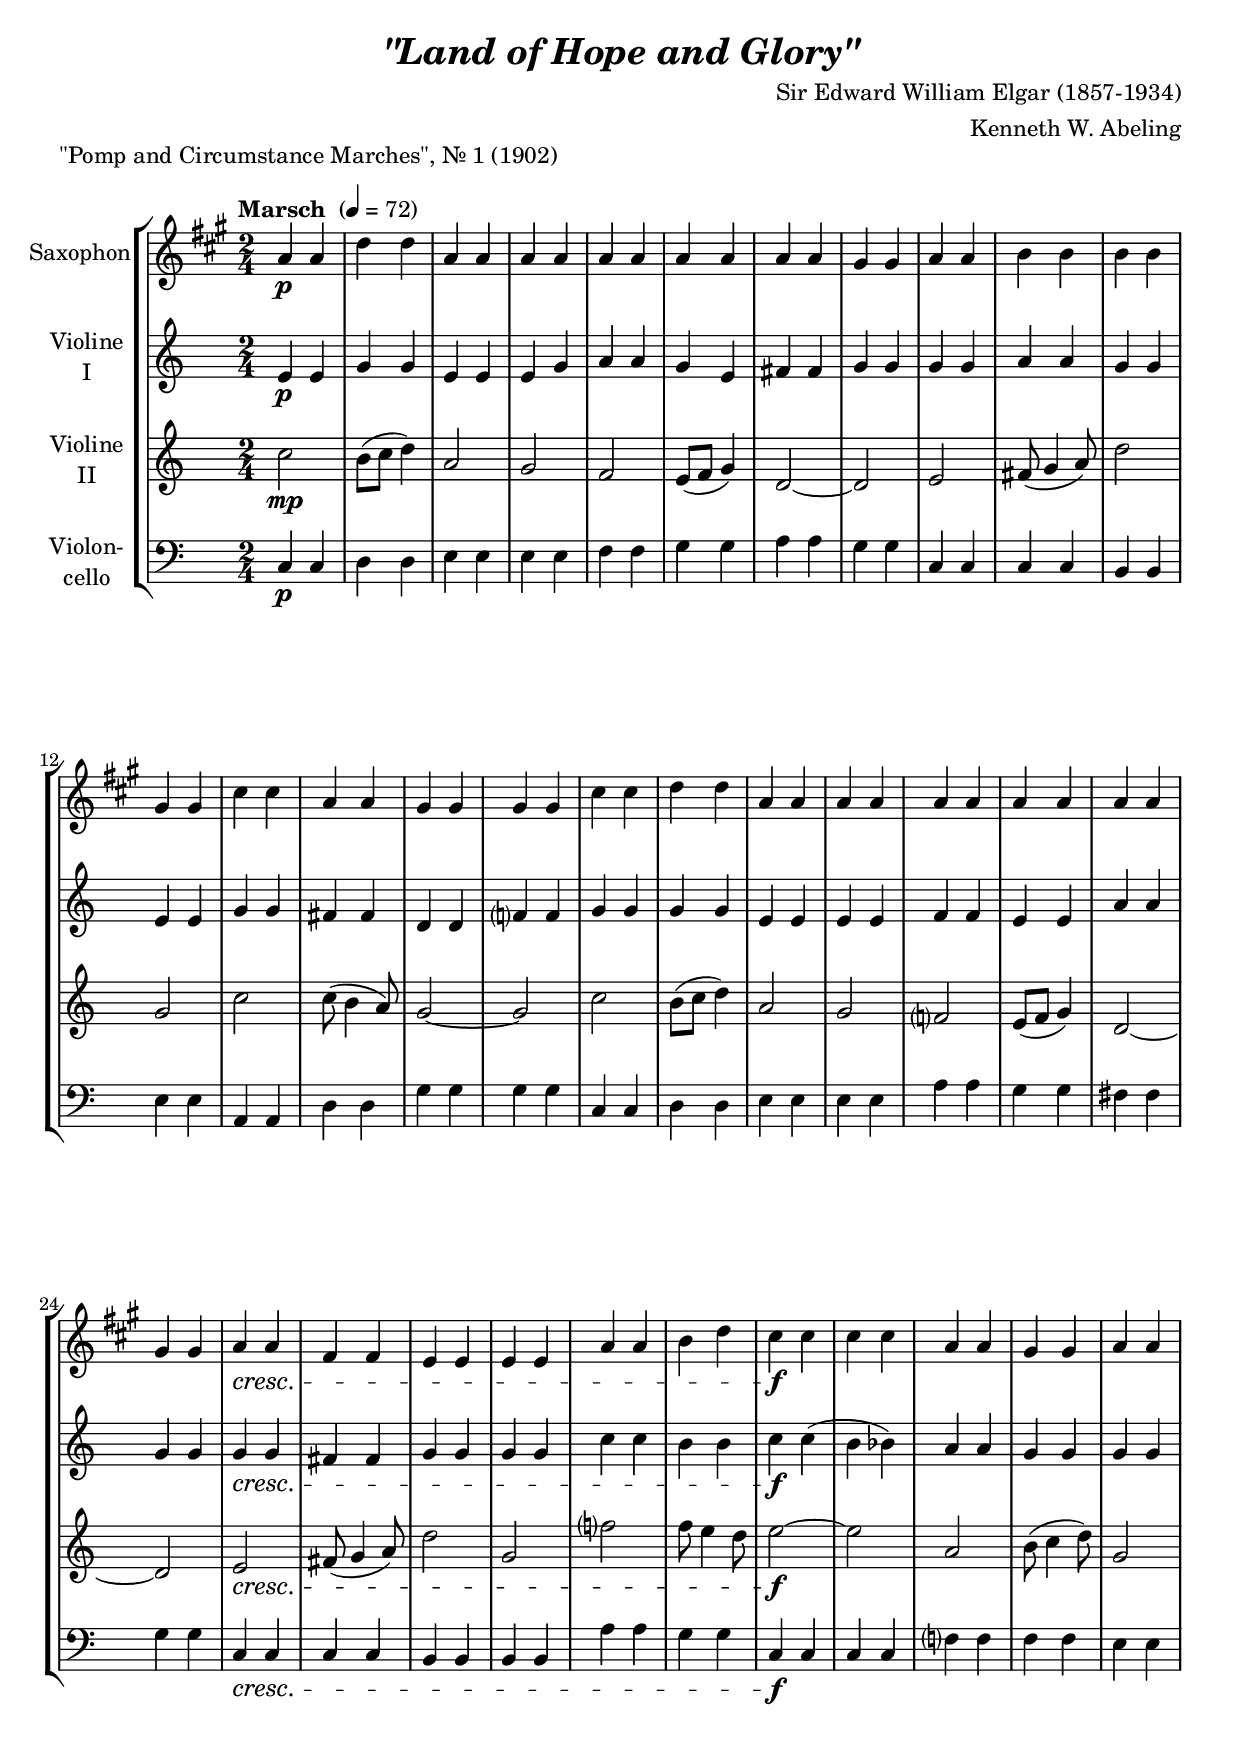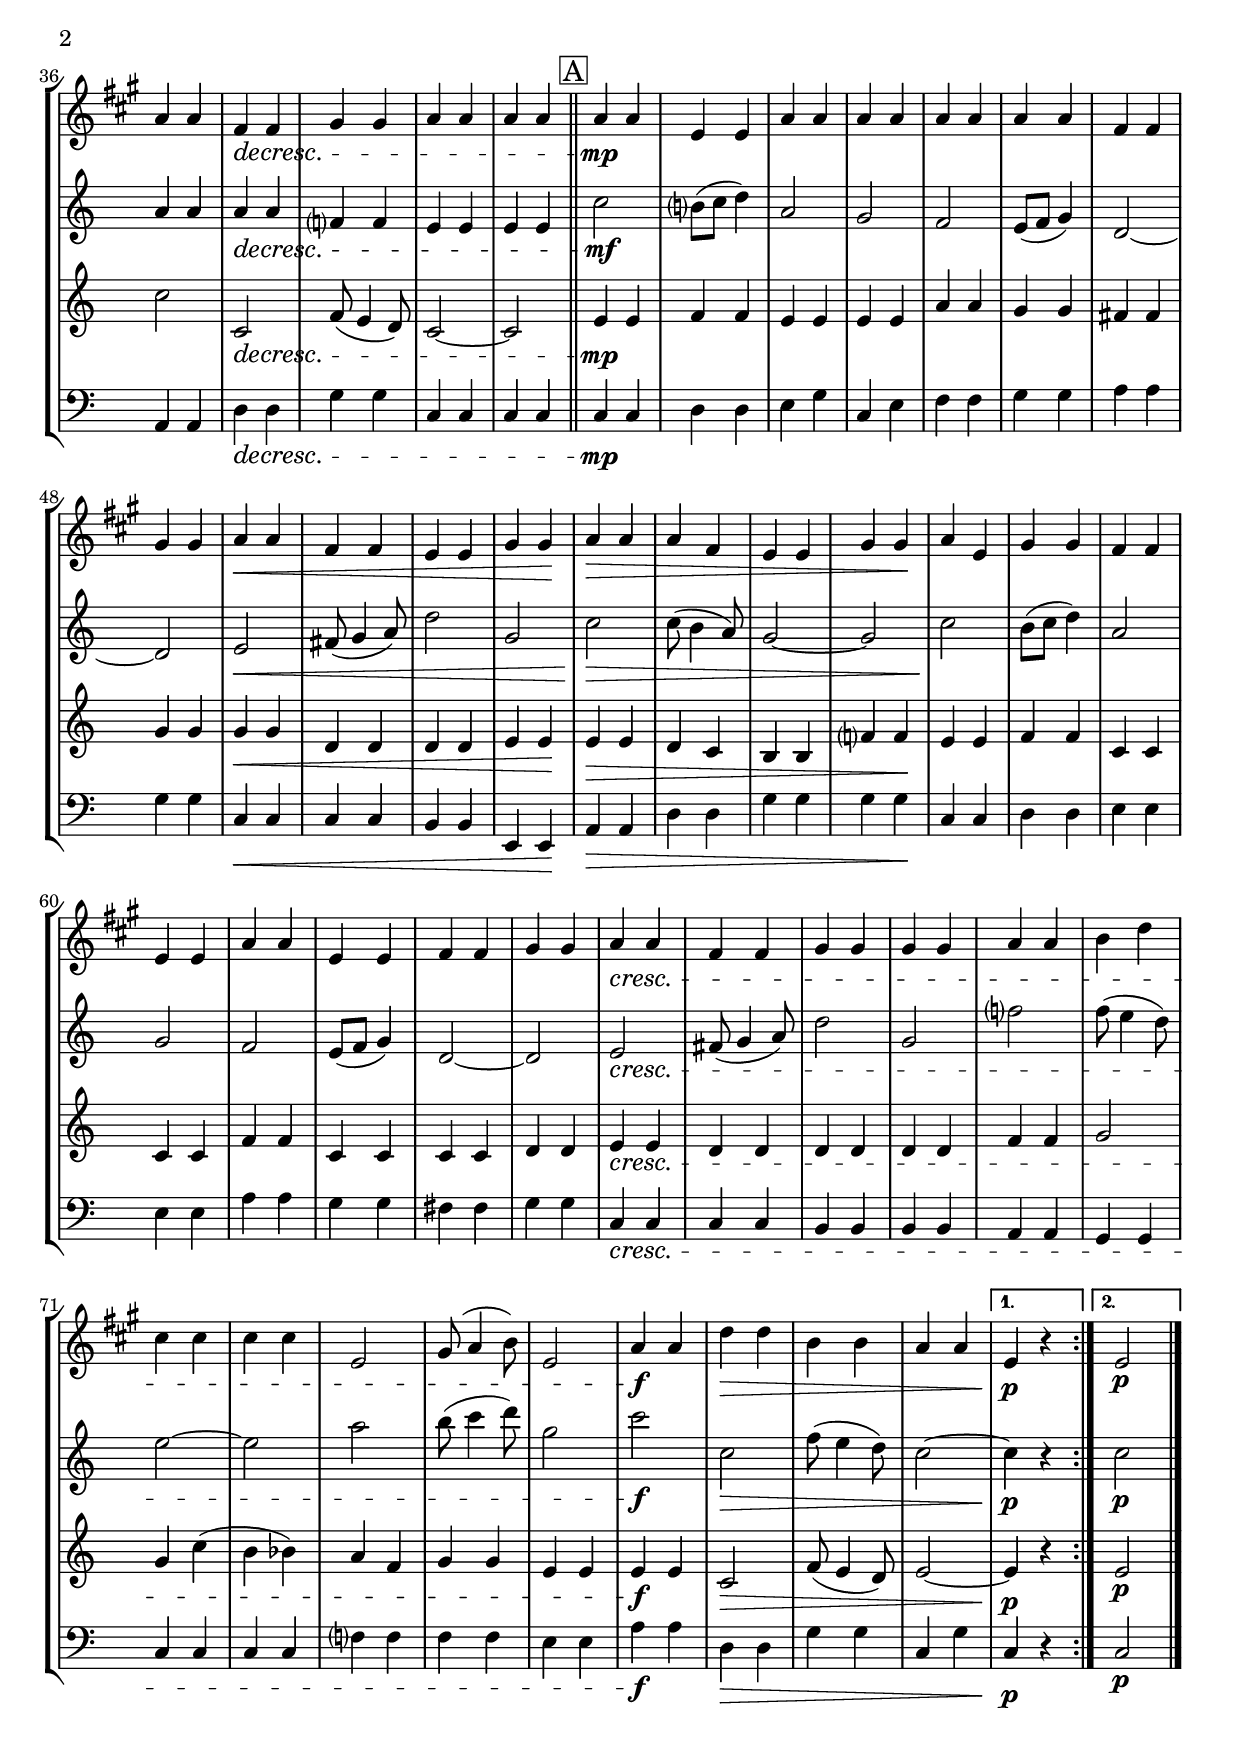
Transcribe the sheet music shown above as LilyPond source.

\version "2.18.2"
\include "deutsch.ly"
  
#(set-global-staff-size 20)

\header {
  title     = \markup \bold \italic "\"Land of Hope and Glory\""
  composer  = "Sir Edward William Elgar (1857-1934)"
  arranger  = "Kenneth W. Abeling"
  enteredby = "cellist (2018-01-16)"
  piece     = "\"Pomp and Circumstance Marches\", Nr. 1 (1902)"
}

voiceconsts = {
  \key c \major
  \time 2/4
  \clef "treble"
%  \numericTimeSignature
  \compressFullBarRests
  % Set default beaming for all staves
% \set Timing.beamExceptions = #'()
% \set Timing.baseMoment     = #(ly:make-moment 1 4)
% \set Timing.beatStructure  = #'(1 1 1)
  \tempo "Marsch " 4=72
}

micl = "clarinet"
mifl = "flute"
miob = "oboe"
mifh = "french horn"
misx = "tenor sax"
mist = "string ensemble 1"
miba = "cello"

boxa = { \bar "||" \mark \markup \box "A" }

va = \relative c' {
  \voiceconsts

  \repeat volta 2 {
    c4\p c
    f f
    c c
    c c
    c c
    c c
    c c
    h h
    c c
    d d
    d d

    h h
    e e
    c c
    h h
    h h
    e e
    f f
    c c
    c c
    c c
    c c

    c c
    h h
    c\cresc c
    a a
    g g
    g g
    c c
    d f
    e\f e

    e e
    c c
    h h
    c c
    c c
    a\decresc a
    h h
    c c

    c c \boxa
    c\mp c
    g g
    c c
    c c
    c c
    c c
    a a
    h h
    c\< c
    a a

    g g
    h h\!
    c\> c
    c a
    g g
    h h\!
    c g
    h h
    a a
    g g
    c c

    g g
    a a
    h h
    c\cresc c
    a a
    h h
    h h
    c c
    d f
    e e

    e e
    g,2
    h8( c4 d8)
    g,2
    c4\f c
    f\> f
    d d
    c c
  }
  \alternative {
    { g\!\p r }
    { g2\p }
  }
  \bar "|."
}

vb = \relative c' {
  \voiceconsts

  \repeat volta 2 {
    e4\p e
    g g
    e e
    e g
    a a
    g e
    fis fis
    g g
    g g
    a a
    g g

    e e
    g g
    fis fis
    d d
    f? f
    g g
    g g
    e e
    e e
    f f
    e e

    a a
    g g
    g\cresc g
    fis fis
    g g
    g g
    c c
    h h

    c\f c(
    h b)
    a a
    g g
    g g
    a a
    a\decresc a
    f? f
    e e
    e e \boxa
    c'2\mf
    h?8( c d4)
    a2
    g
    f
    e8( f g4)
    d2~
    d
    e\<
    fis8( g4 a8)

    d2
    g,
    c\!\>
    c8( h4 a8)
    g2~
    g
    c\!
    h8( c d4)
    a2
    g
    f
    e8( f g4)

    d2~
    d
    e\cresc
    fis8( g4 a8)
    d2
    g,
    f'?
    f8( e4 d8)
    e2~
    e

    a
    h8( c4 d8)
    g,2
    c\f
    c,\>
    f8( e4 d8)
    c2~
  }
  \alternative {
    { c4\!\p r }
    { c2 \p }
  }
  \bar "|."
}

vc = \relative c'' {
  \voiceconsts

  \repeat volta 2 {
    c2\mp
    h8( c d4)
    a2
    g
    f
    e8( f g4)
    d2~
    d
    e
    fis8( g4 a8)
    d2

    g,
    c
    c8( h4 a8)
    g2~
    g
    c
    h8( c d4)
    a2
    g
    f?
    e8( f g4)
    d2~

    d
    e\cresc
    fis8( g4 a8)
    d2
    g,
    f'?
    f8 e4 d8
    e2~\f

    e
    a,
    h8( c4 d8)
    g,2
    c
    c,\decresc
    f8( e4 d8)
    c2~
    c \boxa
    e4\mp e
    f f
    e e
    e e
    a a
    g g
    fis fis
    g g
    g\< g
    d d

    d d
    e e\!
    e\> e
    d c
    h h
    f'? f\!
    e e
    f f
    c c
    c c
    f f

    c c
    c c
    d d
    e\cresc e
    d d
    d d
    d d
    f f
    g2
    g4 c(

    h b)
    a f
    g g
    e e
    e\f e
    c2\>
    f8( e4 d8)
    e2~
  }
  \alternative {
    { e4\!\p r }
    { e2\p }
  }
  \bar "|."
}

vd = \relative c' {
  \voiceconsts
  \clef "bass"
  
  \repeat volta 2 {
    c4\p c
    d d
    e e
    e e
    f f
    g g
    a a
    g g
    c, c
    c c
    h h

    e e
    a, a
    d d
    g g
    g g
    c, c
    d d
    e e
    e e
    a a
    g g
    fis fis
    g g
    c,\cresc c
    c c
    h h
    h h
    a' a
    g g

    c,\f c
    c c
    f? f
    f f
    e e
    a, a
    d\decresc d
    g g
    c, c

    c c \boxa
    c\mp c
    d d
    e g
    c, e
    f f
    g g
    a a
    g g
    c,\< c
    c c

    h h
    e, e\!
    a\> a
    d d
    g g
    g g\!
    c, c
    d d
    e e
    e e
    a a

    g g
    fis fis
    g g
    c,\cresc c
    c c
    h h
    h h
    a a
    g g
    c c

    c c
    f? f
    f f
    e e
    a\f a
    d,\> d
    g g
    c, g'
  }
  \alternative {
    { c,\!\p r }
    { c2\p }
  }
  \bar "|."
}


music = \new StaffGroup <<

      \new Staff {
	\set Staff.midiInstrument = \misx
	\set Staff.instrumentName = \markup \center-column { "Saxophon" }
	\transpose c a { \va }
      }

      \new Staff {
	\set Staff.midiInstrument = \mist
	\set Staff.instrumentName = \markup \center-column { "Violine" "I" }
	\transpose c c { \vb }
      }

      \new Staff {
	\set Staff.midiInstrument = \mist
	\set Staff.instrumentName = \markup \center-column { "Violine" "II" }
	\transpose c c { \vc }
      }

      \new Staff {
	\set Staff.midiInstrument = \miba
	\set Staff.instrumentName = \markup \center-column { "Violon-" "cello" }
	\transpose c c, { \vd }
      }
>>

\book {
  \score {
    \music
    \layout {}
  }

  \score {
    \unfoldRepeats \music

    \midi {
      \context {
        \Score
      }
    }
  }
}
